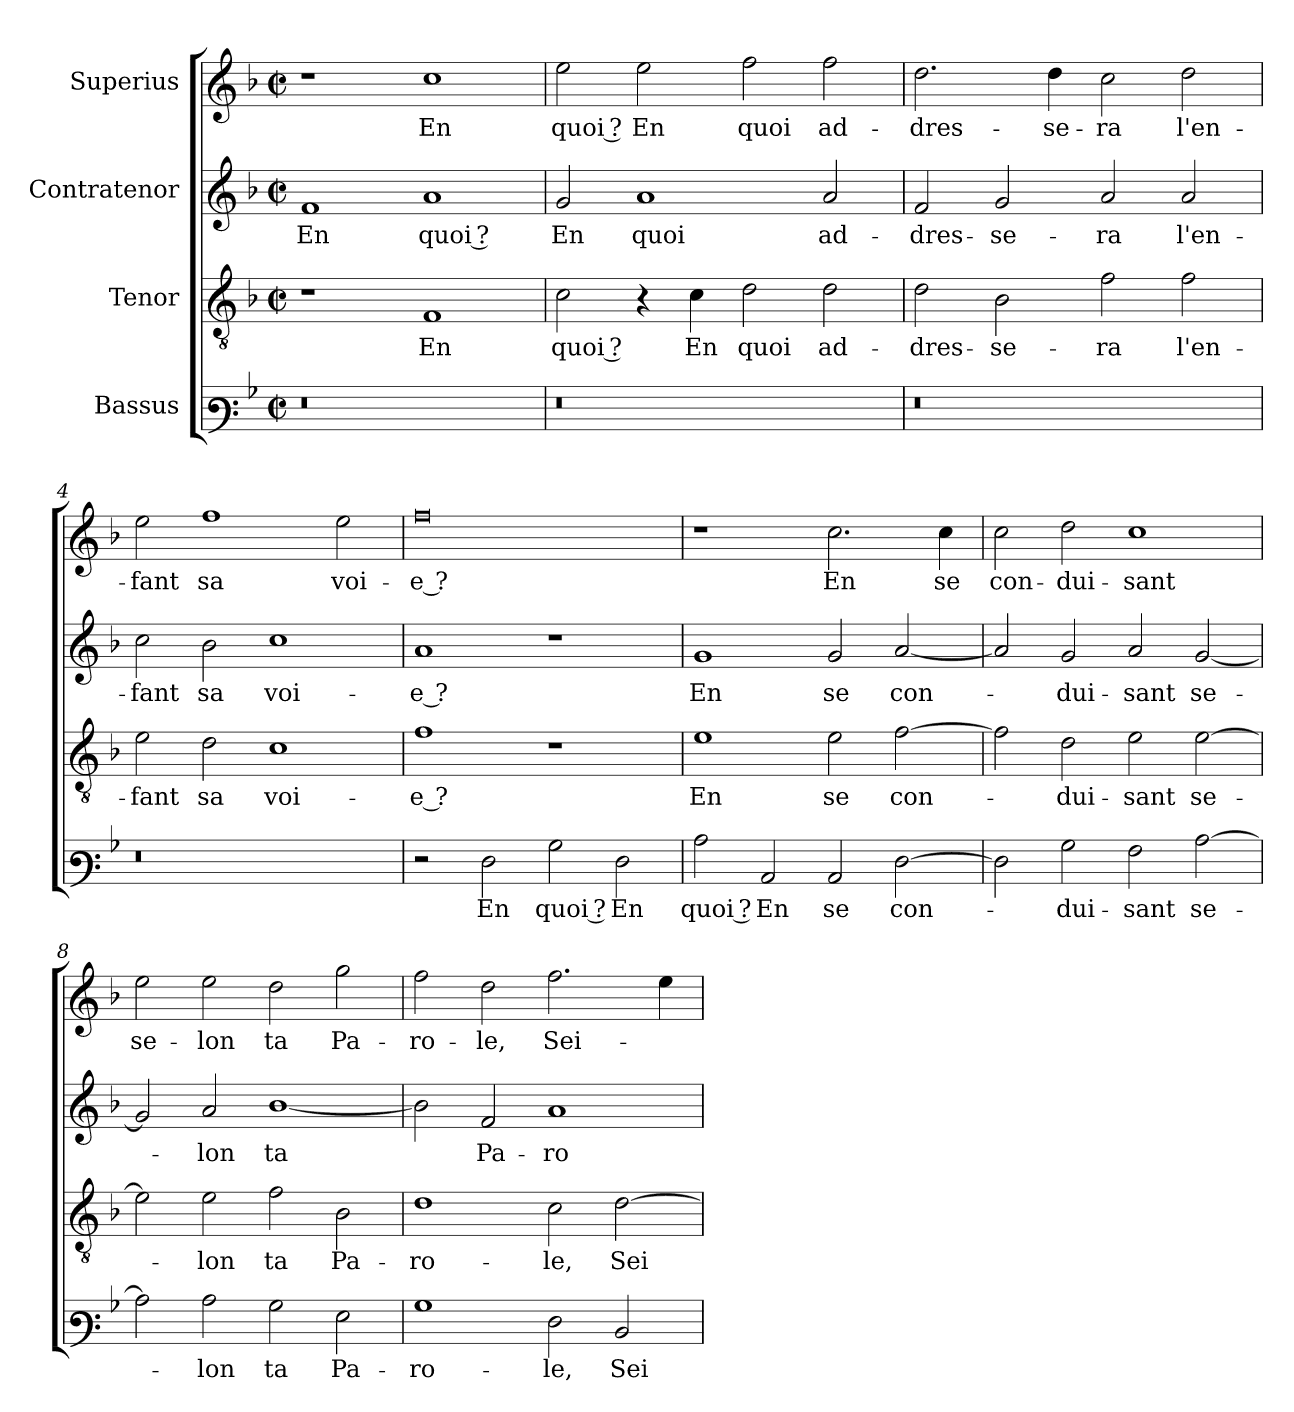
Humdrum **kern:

**kern	**text	**kern	**text	**kern	**text	**kern	**text
*part4	*part4	*part3	*part3	*part2	*part2	*part1	*part1
*staff4	*staff4	*staff3	*staff3	*staff2	*staff2	*staff1	*staff1
*I"Bassus	*	*I"Tenor	*	*I"Contratenor	*	*I"Superius	*
*clefF3	*	*clefGv2	*	*clefG2	*	*clefG2	*
*k[b-]	*	*k[b-]	*	*k[b-]	*	*k[b-]	*
*F:	*	*F:	*	*F:	*	*F:	*
*M2/2	*	*M2/2	*	*M2/2	*	*M2/2	*
*met(c|)	*	*met(c|)	*	*met(c|)	*	*met(c|)	*
=1	=1	=1	=1	=1	=1	=1	=1
!LO:N:vis=0	!	!	!	!	!	!	!
1r	.	1r	.	1f/	En	1r	.
1ryy	.	1F/	En	1a/	quoi ?	1cc\	En
=2	=2	=2	=2	=2	=2	=2	=2
!LO:N:vis=0	!	!	!	!	!	!	!
1r	.	2c\	quoi ?	2g/	En	2ee\	quoi ?
.	.	4r	.	1a/	quoi	2ee\	En
.	.	4c\	En	.	.	.	.
1ryy	.	2d\	quoi	.	.	2ff\	quoi
.	.	2d\	ad-	2a/	ad-	2ff\	ad-
=3	=3	=3	=3	=3	=3	=3	=3
!LO:N:vis=0	!	!	!	!	!	!	!
1r	.	2d\	-dres-	2f/	-dres-	2.dd\	-dres-
.	.	2B-\	-se-	2g/	-se-	.	.
.	.	.	.	.	.	4dd\	-se-
1ryy	.	2f\	-ra	2a/	-ra	2cc\	-ra
.	.	2f\	l'en-	2a/	l'en-	2dd\	l'en-
=4	=4	=4	=4	=4	=4	=4	=4
!LO:N:vis=0	!	!	!	!	!	!	!
1r	.	2e\	-fant	2cc\	-fant	2ee\	-fant
.	.	2d\	sa	2b-\	sa	1ff\	sa
1ryy	.	1c\	voi-	1cc\	voi-	.	.
.	.	.	.	.	.	2ee\	voi-
=5	=5	=5	=5	=5	=5	=5	=5
2r	.	1f\	-e ?	1a/	-e ?	0ff\	-e ?
2F\	En	.	.	.	.	.	.
2B-\	quoi ?	1r	.	1r	.	.	.
2F\	En	.	.	.	.	.	.
!!LO:LB:g=z
=6	=6	=6	=6	=6	=6	=6	=6
2c\	quoi ?	1e\	En	1g/	En	1r	.
2C/	En	.	.	.	.	.	.
2C/	se	2e\	se	2g/	se	2.cc\	En
[2F\	con-	[2f\	con-	[2a/	con-	.	.
.	.	.	.	.	.	4cc\	se
=7	=7	=7	=7	=7	=7	=7	=7
2F\]	.	2f\]	.	2a/]	.	2cc\	con-
2B-\	-dui-	2d\	-dui-	2g/	-dui-	2dd\	-dui-
2A\	-sant	2e\	-sant	2a/	-sant	1cc\	-sant
[2c\	se-	[2e\	se-	[2g/	se-	.	.
=8	=8	=8	=8	=8	=8	=8	=8
2c\]	.	2e\]	.	2g/]	.	2ee\	se-
2c\	-lon	2e\	-lon	2a/	-lon	2ee\	-lon
2B-\	ta	2f\	ta	[1b-/	ta	2dd\	ta
2G\	Pa-	2B-\	Pa-	.	.	2gg\	Pa-
=9	=9	=9	=9	=9	=9	=9	=9
1B-\	-ro-	1d\	-ro-	2b-\]	.	2ff\	-ro-
.	.	.	.	2f/	Pa-	2dd\	-le,
2F\	-le,	2c\	-le,	1a/	-ro-	2.ff\	Sei-
2D/	Sei-	[2d\	Sei-	.	.	.	.
.	.	.	.	.	.	4ee\	.
=	=	=	=	=	=	=	=
*-	*-	*-	*-	*-	*-	*-	*-
